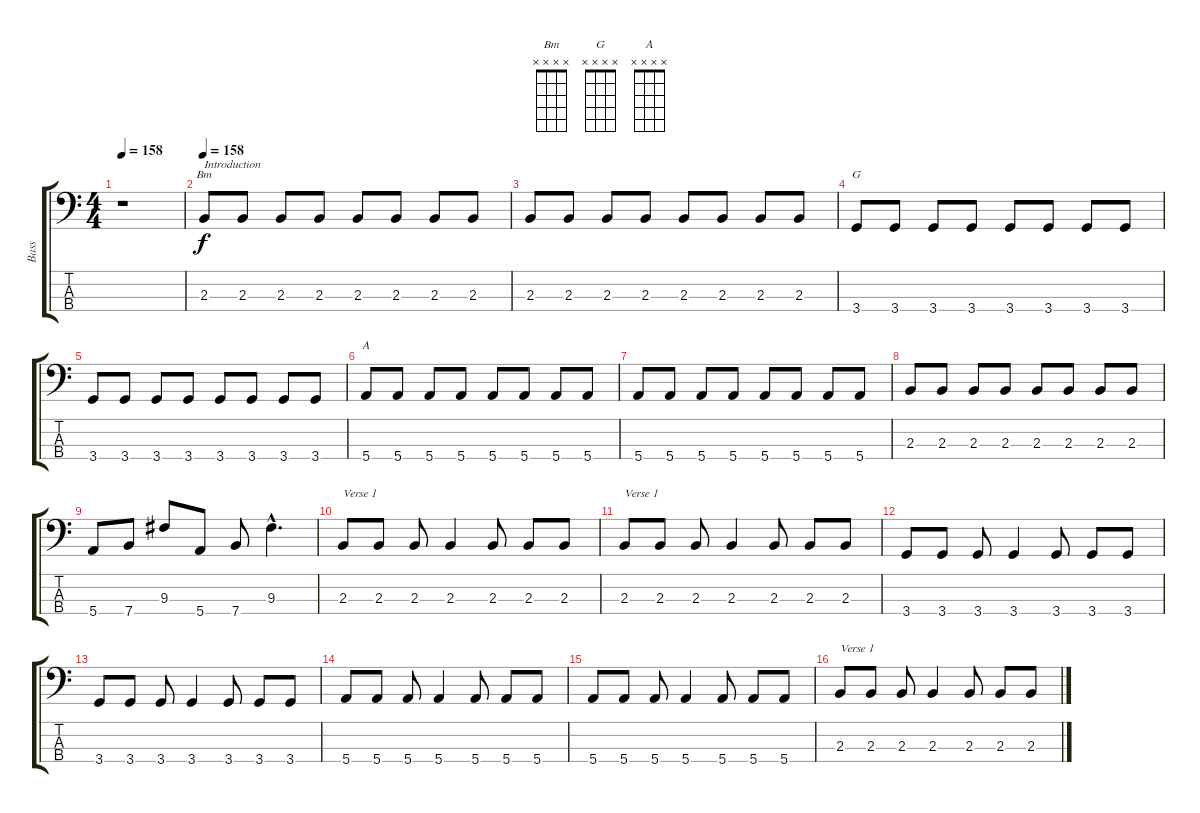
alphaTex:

\track ("Bass" "Bass") {instrument electricbassfinger}
\staff {score tabs}
\tuning (G2 D2 A1 E1) {hide}
\chord ("Bm" x x x x) {firstfret 0}
\chord ("G" x x x x) {firstfret 0}
\chord ("A" x x x x) {firstfret 0}
\ts (4 4)
\tempo 158
\clef f4
\ks c
r.1{dy f instrument electricbassfinger} |
\tempo 158
2.3.8{ch "Bm" txt "Introduction"} 2.3.8 2.3.8 2.3.8 2.3.8 2.3.8 2.3.8 2.3.8 |
2.3.8 2.3.8 2.3.8 2.3.8 2.3.8 2.3.8 2.3.8 2.3.8 |
3.4.8{ch "G"} 3.4.8 3.4.8 3.4.8 3.4.8 3.4.8 3.4.8 3.4.8 |
3.4.8 3.4.8 3.4.8 3.4.8 3.4.8 3.4.8 3.4.8 3.4.8 |
5.4.8{ch "A"} 5.4.8 5.4.8 5.4.8 5.4.8 5.4.8 5.4.8 5.4.8 |
5.4.8 5.4.8 5.4.8 5.4.8 5.4.8 5.4.8 5.4.8 5.4.8 |
2.3.8 2.3.8 2.3.8 2.3.8 2.3.8 2.3.8 2.3.8 2.3.8 |
5.4.8 7.4.8 9.3.8 5.4.8 7.4.8 9.3{hac}.4{d} |
2.3.8{txt "Verse 1"} 2.3.8 2.3.8 2.3.4 2.3.8 2.3.8 2.3.8 |
2.3.8{txt "Verse 1"} 2.3.8 2.3.8 2.3.4 2.3.8 2.3.8 2.3.8 |
3.4.8 3.4.8 3.4.8 3.4.4 3.4.8 3.4.8 3.4.8 |
3.4.8 3.4.8 3.4.8 3.4.4 3.4.8 3.4.8 3.4.8 |
5.4.8 5.4.8 5.4.8 5.4.4 5.4.8 5.4.8 5.4.8 |
5.4.8 5.4.8 5.4.8 5.4.4 5.4.8 5.4.8 5.4.8 |
2.3.8{txt "Verse 1"} 2.3.8 2.3.8 2.3.4 2.3.8 2.3.8 2.3.8
